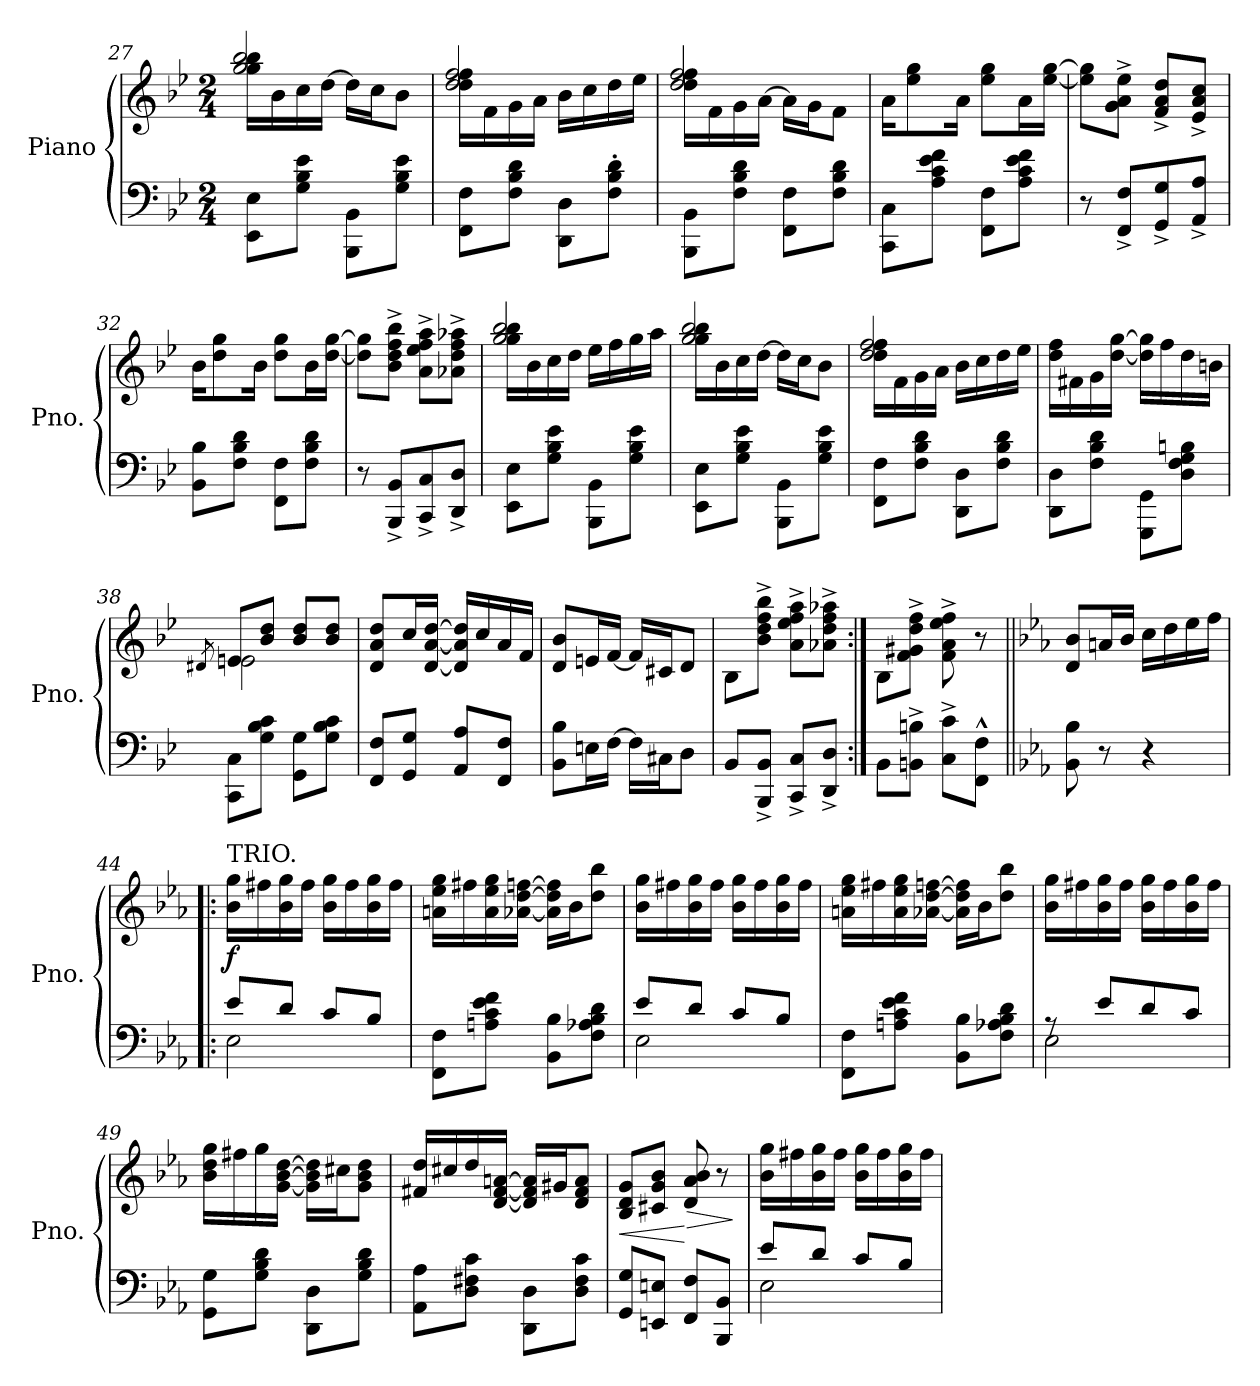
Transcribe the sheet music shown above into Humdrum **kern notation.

**kern	**kern	**dynam
*part1	*part1	*part1
*staff2	*staff1	*staff1/2
*I"Piano	*	*
*I'Pno.	*	*
*clefF4	*clefG2	*
*k[b-e-]	*k[b-e-]	*
*M2/4	*M2/4	*
=27	=27	=27
*	*^	*
8EE-\ 8E-\L	16gg\ 16bb-\LL	2gg/ 2bb-/	.
.	16b-\	.	.
8G\ 8B-\ 8e-\J	16cc\	.	.
.	[16dd\JJ	.	.
8BBB-\ 8BB-\L	16dd\LL]	.	.
.	16cc\J	.	.
8G\ 8B-\ 8e-\J	8b-\J	.	.
!!LO:LB:g=z	!!
=28	=28	=28	=28
8FF\ 8F\L	16dd\ 16ff\LL	2dd/ 2ff/	.
.	16f\	.	.
8F\ 8B-\ 8d\J	16g\	.	.
.	16a\JJ	.	.
8DD\ 8D\L	16b-\LL	.	.
.	16cc\	.	.
8F\' 8B-\' 8d\'J	16dd\	.	.
.	16ee-\JJ	.	.
=29	=29	=29	=29
8BBB-\ 8BB-\L	16dd\ 16ff\LL	2dd/ 2ff/	.
.	16f\	.	.
8F\ 8B-\ 8d\J	16g\	.	.
.	[16a\JJ	.	.
8FF\ 8F\L	16a\LL]	.	.
.	16g\J	.	.
8F\ 8B-\ 8d\J	8f\J	.	.
*	*v	*v	*
=30	=30	=30
8CC\ 8C\L	16a\KL	.
.	8ee-\ 8gg\	.
8A\ 8c\ 8e-\ 8f\J	.	.
.	16a\Jk	.
8FF\ 8F\L	8ee-\ 8gg\L	.
8A\ 8c\ 8e-\ 8f\J	16a\L	.
.	[16ee-\ [16gg\JJ	.
!!LO:LB:g=z
=31	=31	=31
8r	8ee-\] 8gg\]L	.
8FF/^ 8F/^L	8g\^ 8a\^ 8ee-\^J	.
8GG/^ 8G/^	8f/^ 8a/^ 8dd/^L	.
8AA/^ 8A/^J	8e-/^ 8a/^ 8cc/^J	.
=32	=32	=32
8BB-\ 8B-\L	16b-\KL	.
.	8dd\ 8gg\	.
8F\ 8B-\ 8d\J	.	.
.	16b-\Jk	.
8FF\ 8F\L	8dd\ 8gg\L	.
8F\ 8B-\ 8d\J	16b-\L	.
.	[16dd\ [16gg\JJ	.
=33	=33	=33
8r	8dd\] 8gg\]L	.
8BBB-/^ 8BB-/^L	8b-\^ 8dd\^ 8ff\^ 8bb-\^J	.
8CC/^ 8C/^	8a\^ 8ee-\^ 8ff\^ 8aa\^L	.
8DD/^ 8D/^J	8a-X\^ 8dd\^ 8ff\^ 8aa-X\^J	.
=34	=34	=34
*	*^	*
8EE-\ 8E-\L	16gg\ 16bb-\LL	2gg/ 2bb-/	.
.	16b-\	.	.
8G\ 8B-\ 8e-\J	16cc\	.	.
.	16dd\JJ	.	.
8BBB-\ 8BB-\L	16ee-\LL	.	.
.	16ff\	.	.
8G\ 8B-\ 8e-\J	16gg\	.	.
.	16aa\JJ	.	.
!!LO:PB:g=z	!!
=35	=35	=35	=35
8EE-\ 8E-\L	16gg\ 16bb-\LL	2gg/ 2bb-/	.
.	16b-\	.	.
8G\ 8B-\ 8e-\J	16cc\	.	.
.	[16dd\JJ	.	.
8BBB-\ 8BB-\L	16dd\LL]	.	.
.	16cc\J	.	.
8G\ 8B-\ 8e-\J	8b-\J	.	.
=36	=36	=36	=36
8FF\ 8F\L	16dd\ 16ff\LL	2dd/ 2ff/	.
.	16f\	.	.
8F\ 8B-\ 8d\J	16g\	.	.
.	16a\JJ	.	.
8DD\ 8D\L	16b-\LL	.	.
.	16cc\	.	.
8F\ 8B-\ 8d\J	16dd\	.	.
.	16ee-\JJ	.	.
*	*v	*v	*
=37	=37	=37
8DD\ 8D\L	16dd\ 16ff\LL	.
.	16f#X\	.
8F\ 8B-\ 8d\J	16g\	.
.	[16dd\ [16gg\JJ	.
8GGG\ 8GG\L	16dd\] 16gg\]LL	.
.	16ff\	.
8D\ 8F\ 8G\ 8Bn\J	16dd\	.
.	16bn\JJ	.
=38	=38	=38
.	8qd#X/	.
*	*^	*
8CC\ 8C\L	8en/L	2e\	.
8G\ 8B-\ 8c\J	8b-/ 8dd/J	.	.
8GG\ 8G\L	8b-/ 8dd/L	.	.
8G\ 8B-\ 8c\J	8b-/ 8dd/J	.	.
*	*v	*v	*
!!LO:LB:g=z
=39	=39	=39
8FF/ 8F/L	8d/ 8a/ 8dd/L	.
8GG/ 8G/J	16cc/L	.
.	[16d/ [16a/ [16dd/JJ	.
8AA/ 8A/L	16d/] 16a/] 16dd/]LL	.
.	16cc/	.
8FF/ 8F/J	16a/	.
.	16f/JJ	.
=40	=40	=40
8BB-\ 8B-\L	8d/ 8b-/L	.
16En\L	16en/L	.
[16F\JJ	[16f/JJ	.
16F\LL]	16f/LL]	.
16C#X\J	16c#X/J	.
8D\J	8d/J	.
=41	=41	=41
8BB-/L	8B-\L	.
8BBB-/^ 8BB-/^J	8b-\^ 8dd\^ 8ff\^ 8bb-\^J	.
8CC/^ 8C/^L	8a\^ 8ee-\^ 8ff\^ 8aa\^L	.
8DD/^ 8D/^J	8a-X\^ 8dd\^ 8ff\^ 8aa-X\^J	.
=42:|!	=42:|!	=42:|!
8BB-\L	8B-\L	.
8BBn\^ 8Bn\^J	8f\^ 8g#X\^ 8dd\^ 8ff\^J	.
8C\^ 8c\^L	8f\^ 8a\^ 8ee-\^ 8ff\^	.
8FF\^^ 8F\^^J	8r	.
!!LO:LB:g=z
=43||	=43||	=43||
*k[b-e-a-]	*k[b-e-a-]	*
8BB-\ 8B-\	8d/ 8b-/L	.
8r	16an/L	.
.	16b-/JJ	.
4r	16cc\LL	.
.	16dd\	.
.	16ee-\	.
.	16ff\JJ	.
=44!|:	=44!|:	=44!|:
*^	*	*
!	!	!LO:TX:a:t=TRIO.	!
!	!	!	!LO:DY:b
8e-/L	2E-\	16b-\ 16gg\LL	f
.	.	16ff#X\	.
8d/J	.	16b-\ 16gg\	.
.	.	16ff#\JJ	.
8c/L	.	16b-\ 16gg\LL	.
.	.	16ff#\	.
8B-/J	.	16b-\ 16gg\	.
.	.	16ff#\JJ	.
*v	*v	*	*
=45	=45	=45
8FF\ 8F\L	16an\ 16ee-\ 16gg\LL	.
.	16ff#X\	.
8An\ 8c\ 8e-\ 8f\J	16a\ 16ee-\ 16gg\	.
.	[16a-X\ [16dd\ [16ffn\JJ	.
8BB-\ 8B-\L	16a-\] 16dd\] 16ff\]LL	.
.	16b-\J	.
8F\ 8A-X\ 8B-\ 8d\J	8dd\ 8bb-\J	.
=46	=46	=46
*^	*	*
8e-/L	2E-\	16b-\ 16gg\LL	.
.	.	16ff#X\	.
8d/J	.	16b-\ 16gg\	.
.	.	16ff#\JJ	.
8c/L	.	16b-\ 16gg\LL	.
.	.	16ff#\	.
8B-/J	.	16b-\ 16gg\	.
.	.	16ff#\JJ	.
*v	*v	*	*
=47	=47	=47
8FF\ 8F\L	16an\ 16ee-\ 16gg\LL	.
.	16ff#X\	.
8An\ 8c\ 8e-\ 8f\J	16a\ 16ee-\ 16gg\	.
.	[16a-X\ [16dd\ [16ffn\JJ	.
8BB-\ 8B-\L	16a-\] 16dd\] 16ff\]LL	.
.	16b-\J	.
8F\ 8A-X\ 8B-\ 8d\J	8dd\ 8bb-\J	.
!!LO:LB:g=z
=48	=48	=48
*^	*	*
8rA	2E-\	16b-\ 16gg\LL	.
.	.	16ff#X\	.
8e-/L	.	16b-\ 16gg\	.
.	.	16ff#\JJ	.
8d/	.	16b-\ 16gg\LL	.
.	.	16ff#\	.
8c/J	.	16b-\ 16gg\	.
.	.	16ff#\JJ	.
*v	*v	*	*
=49	=49	=49
8GG\ 8G\L	16b-\ 16dd\ 16gg\LL	.
.	16ff#X\	.
8G\ 8B-\ 8d\J	16gg\	.
.	[16g\ [16b-\ [16dd\JJ	.
8DD\ 8D\L	16g\] 16b-\] 16dd\]LL	.
.	16cc#X\J	.
8G\ 8B-\ 8d\J	8g\ 8b-\ 8dd\J	.
=50	=50	=50
8AA-\ 8A-\L	16f#X/ 16dd/LL	.
.	16cc#X/	.
8D\ 8F#X\ 8c\J	16dd/	.
.	[16d/ [16f#/ [16an/JJ	.
8DD\ 8D\L	16d/] 16f#/] 16a/]LL	.
.	16g#X/J	.
8D\ 8F#\ 8c\J	8d/ 8f#/ 8a/J	.
=51	=51	=51
!	!	!LO:HP:b
8GG/ 8G/L	8B-/ 8d/ 8g/L	<
8EEn/ 8En/J	8c#X/ 8g/ 8b-/J	.
!	!	!LO:HP:n=1:b
8FF/ 8F/L	8d/ 8a-/ 8b-/	[ >
8BBB-/ 8BB-/J	8r	.
.	.	]
!!LO:LB:g=z
=52	=52	=52
*^	*	*
8e-/L	2E-\	16b-\ 16gg\LL	.
.	.	16ff#X\	.
8d/J	.	16b-\ 16gg\	.
.	.	16ff#\JJ	.
8c/L	.	16b-\ 16gg\LL	.
.	.	16ff#\	.
8B-/J	.	16b-\ 16gg\	.
.	.	16ff#\JJ	.
*v	*v	*	*
=	=	=
*-	*-	*-
